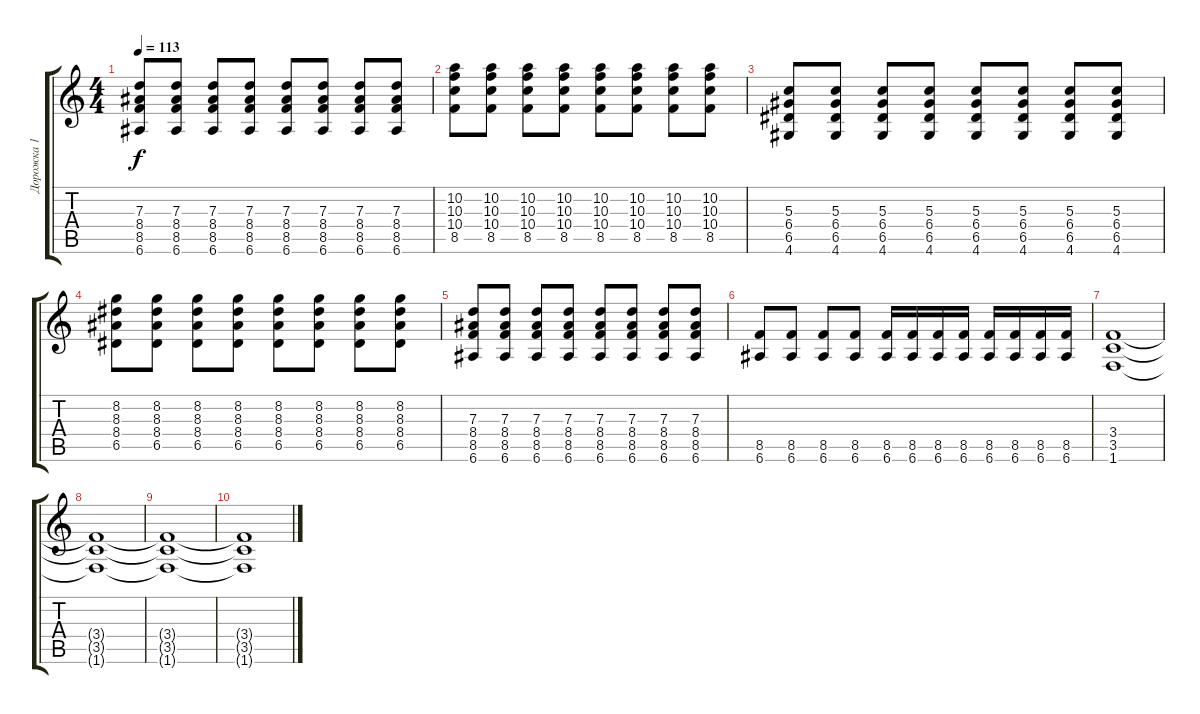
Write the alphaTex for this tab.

\track ("Дорожка 1" "Дорожка 1") {instrument distortionguitar}
\staff {score tabs}
\tuning (E4 B3 G3 D3 A2 E2) {hide}
\ts (4 4)
\tempo 113
\clef g2
\ks c
(7.3 8.4 8.5 6.6).8{dy f} (7.3 8.4 8.5 6.6).8 (7.3 8.4 8.5 6.6).8 (7.3 8.4 8.5 6.6).8 (7.3 8.4 8.5 6.6).8 (7.3 8.4 8.5 6.6).8 (7.3 8.4 8.5 6.6).8 (7.3 8.4 8.5 6.6).8 |
(10.2 10.3 10.4 8.5).8 (10.2 10.3 10.4 8.5).8 (10.2 10.3 10.4 8.5).8 (10.2 10.3 10.4 8.5).8 (10.2 10.3 10.4 8.5).8 (10.2 10.3 10.4 8.5).8 (10.2 10.3 10.4 8.5).8 (10.2 10.3 10.4 8.5).8 |
(5.3 6.4 6.5 4.6).8 (5.3 6.4 6.5 4.6).8 (5.3 6.4 6.5 4.6).8 (5.3 6.4 6.5 4.6).8 (5.3 6.4 6.5 4.6).8 (5.3 6.4 6.5 4.6).8 (5.3 6.4 6.5 4.6).8 (5.3 6.4 6.5 4.6).8 |
(8.2 8.3 8.4 6.5).8 (8.2 8.3 8.4 6.5).8 (8.2 8.3 8.4 6.5).8 (8.2 8.3 8.4 6.5).8 (8.2 8.3 8.4 6.5).8 (8.2 8.3 8.4 6.5).8 (8.2 8.3 8.4 6.5).8 (8.2 8.3 8.4 6.5).8 |
(7.3 8.4 8.5 6.6).8 (7.3 8.4 8.5 6.6).8 (7.3 8.4 8.5 6.6).8 (7.3 8.4 8.5 6.6).8 (7.3 8.4 8.5 6.6).8 (7.3 8.4 8.5 6.6).8 (7.3 8.4 8.5 6.6).8 (7.3 8.4 8.5 6.6).8 |
(8.5 6.6).8 (8.5 6.6).8 (8.5 6.6).8 (8.5 6.6).8 (8.5 6.6).16 (8.5 6.6).16 (8.5 6.6).16 (8.5 6.6).16 (8.5 6.6).16 (8.5 6.6).16 (8.5 6.6).16 (8.5 6.6).16 |
(3.4 3.5 1.6).1 |
(3.4{t} 3.5{t} 1.6{t}).1{volume 9} |
(3.4{t} 3.5{t} 1.6{t}).1{volume 6} |
(3.4{t} 3.5{t} 1.6{t}).1{volume 4}
